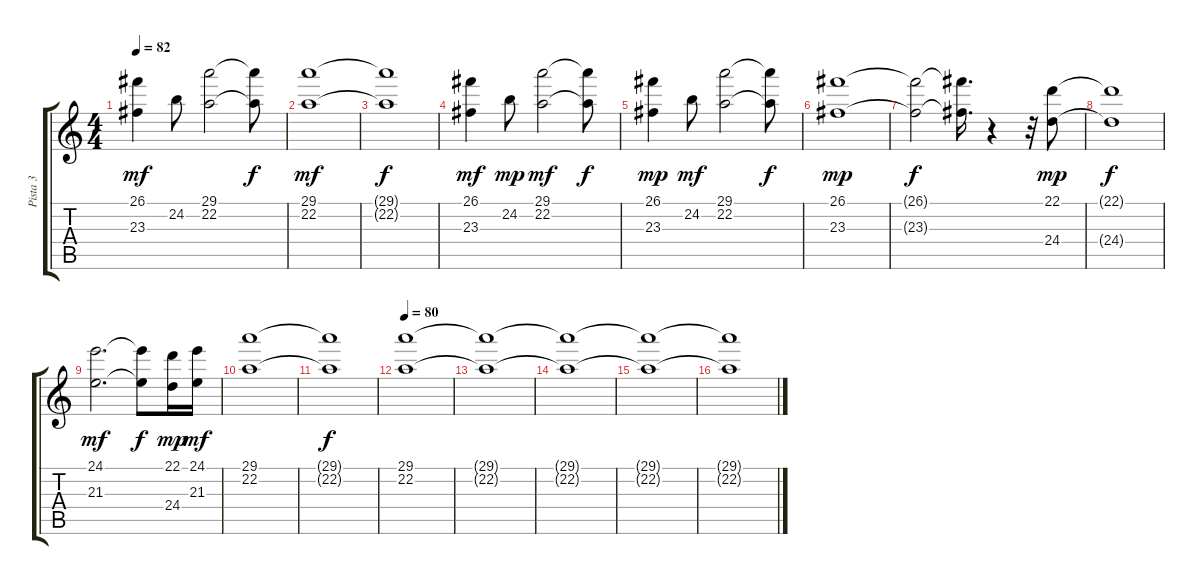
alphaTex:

\track ("Pista 3" "Pista 3") {instrument synthstrings1}
\staff {score tabs}
\tuning (E4 B3 G3 D3 A2 E2) {hide}
\ts (4 4)
\tempo 82
\clef g2
\ks c
(26.1 23.3).4{dy mf} 24.2.8 (29.1 22.2).2 (29.1{t} 22.2{t}).8{dy f} |
(29.1 22.2).1{dy mf} |
(29.1{t} 22.2{t}).1{dy f} |
(26.1 23.3).4{dy mf} 24.2.8{dy mp} (29.1 22.2).2{dy mf} (29.1{t} 22.2{t}).8{dy f} |
(26.1 23.3).4{dy mp} 24.2.8{dy mf} (29.1 22.2).2 (29.1{t} 22.2{t}).8{dy f} |
(26.1 23.3).1{dy mp} |
(26.1{t} 23.3{t}).2{dy f} (26.1{t} 23.3{t}).16{d} r.4 r.32 (22.1 24.4).8{dy mp} |
(22.1{t} 24.4{t}).1{dy f} |
(24.1 21.3).2{d dy mf} (24.1{t} 21.3{t}).8{dy f} (22.1 24.4).16{dy mp} (24.1 21.3).16{dy mf} |
(29.1 22.2).1 |
(29.1{t} 22.2{t}).1{dy f} |
\tempo 80
(29.1 22.2).1 |
(29.1{t} 22.2{t}).1 |
(29.1{t} 22.2{t}).1 |
(29.1{t} 22.2{t}).1 |
(29.1{t} 22.2{t}).1
